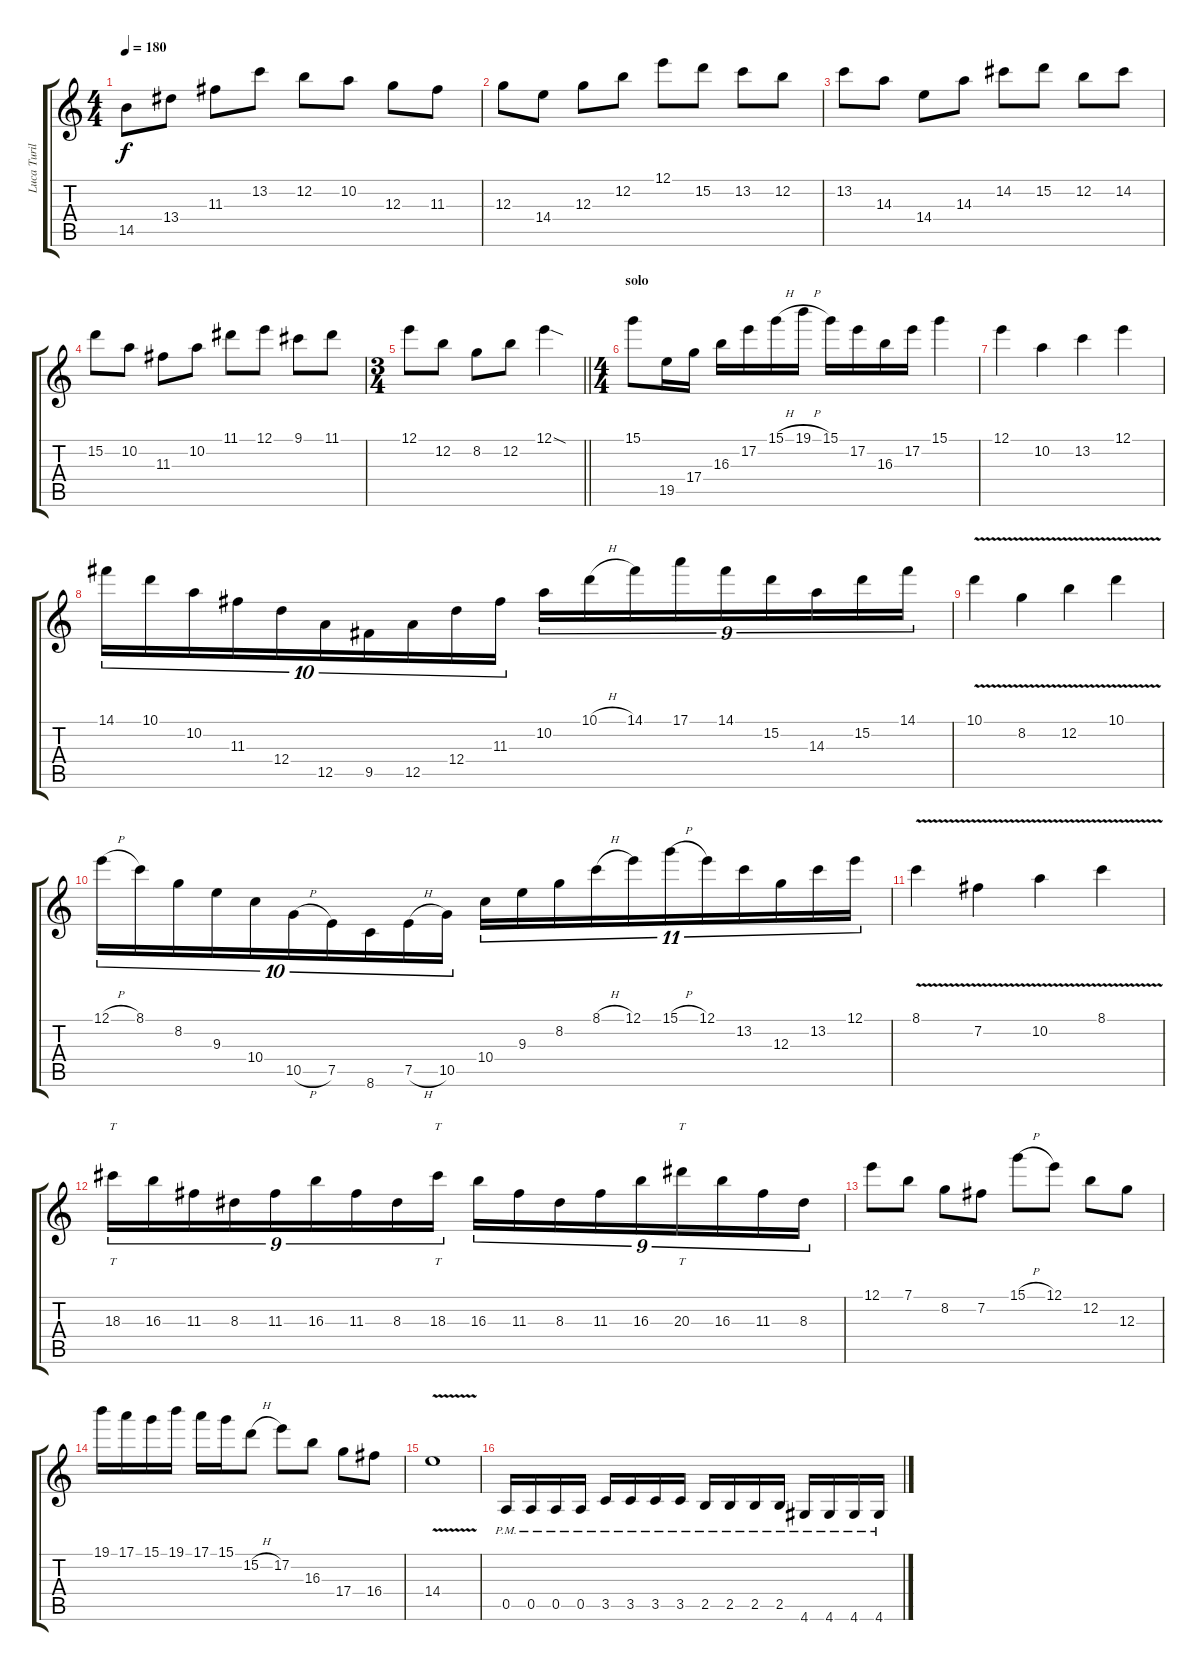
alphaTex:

\track ("Luca Turilli " "Luca Turil") {instrument distortionguitar}
\staff {score tabs}
\tuning (E4 B3 G3 D3 A2 E2) {hide}
\ts (4 4)
\tempo 180
\clef g2
\ks c
14.5.8{dy f} 13.4.8 11.3.8 13.2.8 12.2.8 10.2.8 12.3.8 11.3.8 |
12.3.8 14.4.8 12.3.8 12.2.8 12.1.8 15.2.8 13.2.8 12.2.8 |
13.2.8 14.3.8 14.4.8 14.3.8 14.2.8 15.2.8 12.2.8 14.2.8 |
15.2.8 10.2.8 11.3.8 10.2.8 11.1.8 12.1.8 9.1.8 11.1.8 |
\ts (3 4)
\barLineRight lightlight
12.1.8 12.2.8 8.2.8 12.2.8 12.1{sod}.4 |
\ts (4 4)
\section ("" "solo")
15.1.8 19.5.16 17.4.16 16.3.16 17.2.16 15.1{h}.16 19.1{h}.16 15.1.16 17.2.16 16.3.16 17.2.16 15.1.4 |
12.1.4 10.2.4 13.2.4 12.1.4 |
14.1.16{tu (10 8)} 10.1.16{tu (10 8)} 10.2.16{tu (10 8)} 11.3.16{tu (10 8)} 12.4.16{tu (10 8)} 12.5.16{tu (10 8)} 9.5.16{tu (10 8)} 12.5.16{tu (10 8)} 12.4.16{tu (10 8)} 11.3.16{tu (10 8)} 10.2.16{tu (9 8)} 10.1{h}.16{tu (9 8)} 14.1.16{tu (9 8)} 17.1.16{tu (9 8)} 14.1.16{tu (9 8)} 15.2.16{tu (9 8)} 14.3.16{tu (9 8)} 15.2.16{tu (9 8)} 14.1.16{tu (9 8)} |
10.1{v}.4 8.2{v}.4 12.2{v}.4 10.1{v}.4 |
12.1{h}.16{tu (10 8)} 8.1.16{tu (10 8)} 8.2.16{tu (10 8)} 9.3.16{tu (10 8)} 10.4.16{tu (10 8)} 10.5{h}.16{tu (10 8)} 7.5.16{tu (10 8)} 8.6.16{tu (10 8)} 7.5{h}.16{tu (10 8)} 10.5.16{tu (10 8)} 10.4.16{tu (11 8)} 9.3.16{tu (11 8)} 8.2.16{tu (11 8)} 8.1{h}.16{tu (11 8)} 12.1.16{tu (11 8)} 15.1{h}.16{tu (11 8)} 12.1.16{tu (11 8)} 13.2.16{tu (11 8)} 12.3.16{tu (11 8)} 13.2.16{tu (11 8)} 12.1.16{tu (11 8)} |
8.1{v}.4 7.2{v}.4 10.2{v}.4 8.1{v}.4 |
18.3.16{tt tu (9 8)} 16.3.16{tu (9 8)} 11.3.16{tu (9 8)} 8.3.16{tu (9 8)} 11.3.16{tu (9 8)} 16.3.16{tu (9 8)} 11.3.16{tu (9 8)} 8.3.16{tu (9 8)} 18.3.16{tt tu (9 8)} 16.3.16{tu (9 8)} 11.3.16{tu (9 8)} 8.3.16{tu (9 8)} 11.3.16{tu (9 8)} 16.3.16{tu (9 8)} 20.3.16{tt tu (9 8)} 16.3.16{tu (9 8)} 11.3.16{tu (9 8)} 8.3.16{tu (9 8)} |
12.1.8 7.1.8 8.2.8 7.2.8 15.1{h}.8 12.1.8 12.2.8 12.3.8 |
19.1.16 17.1.16 15.1.16 19.1.16 17.1.16 15.1.16 15.2{h}.8 17.2.8 16.3.8 17.4.8 16.4.8 |
14.4{v}.1 |
0.5{pm}.16 0.5{pm}.16 0.5{pm}.16 0.5{pm}.16 3.5{pm}.16 3.5{pm}.16 3.5{pm}.16 3.5{pm}.16 2.5{pm}.16 2.5{pm}.16 2.5{pm}.16 2.5{pm}.16 4.6{pm}.16 4.6{pm}.16 4.6{pm}.16 4.6{pm}.16
